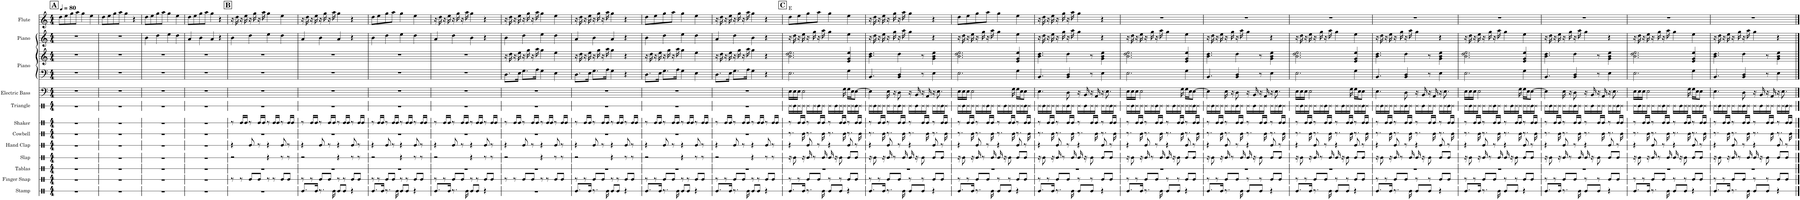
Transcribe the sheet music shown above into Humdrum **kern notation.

**kern	**kern	**kern	**kern	**kern	**kern	**kern	**kern	**kern	**kern	**kern	**kern	**kern
*part12	*part11	*part10	*part9	*part8	*part7	*part6	*part5	*part4	*part3	*part3	*part2	*part1
*staff13	*staff12	*staff11	*staff10	*staff9	*staff8	*staff7	*staff6	*staff5	*staff4	*staff3	*staff2	*staff1
*I"Stamp	*I"Finger Snap	*I"Tablas	*I"Slap	*I"Hand Clap	*I"Cowbell	*I"Shaker	*I"Triangle	*I"Electric Bass	*I"Piano	*	*I"Piano	*I"Flute
*I'Sta.	*I'Fi. Sna.	*I'Tbs.	*I'Sla.	*I'Hd. Clp.	*I'Cwb.	*I'Sh.	*I'Trgl.	*I'El. B.	*I'Pno.	*	*I'Pno.	*I'Fl.
*stria1	*stria1	*stria1	*stria1	*stria1	*stria1	*stria1	*stria1	*	*	*	*	*
*clefX	*clefX	*clefX	*clefX	*clefX	*clefX	*clefX	*clefX	*clefF4	*clefF4	*clefG2	*clefG2	*clefG2
*	*	*	*	*	*	*	*	*Trd7c12	*	*	*	*
*k[]	*k[]	*k[]	*k[]	*k[]	*k[]	*k[]	*k[]	*k[]	*k[]	*k[]	*k[]	*k[]
*M4/4	*M4/4	*M4/4	*M4/4	*M4/4	*M4/4	*M4/4	*M4/4	*M4/4	*M4/4	*M4/4	*M4/4	*M4/4
*MM80	*MM80	*MM80	*MM80	*MM80	*MM80	*MM80	*MM80	*MM80	*MM80	*MM80	*MM80	*MM80
!!LO:REH:place=s1:a:B:cj:fs=14:t=A
=1	=1	=1	=1	=1	=1	=1	=1	=1	=1	=1	=1	=1
1r	1r	1r	1r	1r	1r	1r	1r	1r	1r	1r	1r	8dd\L
.	.	.	.	.	.	.	.	.	.	.	.	8ee\
.	.	.	.	.	.	.	.	.	.	.	.	8gg\
.	.	.	.	.	.	.	.	.	.	.	.	8aa\J
.	.	.	.	.	.	.	.	.	.	.	.	4gg\
.	.	.	.	.	.	.	.	.	.	.	.	4ee\
=2	=2	=2	=2	=2	=2	=2	=2	=2	=2	=2	=2	=2
1r	1r	1r	1r	1r	1r	1r	1r	1r	1r	1r	1r	8dd\L
.	.	.	.	.	.	.	.	.	.	.	.	8ee\
.	.	.	.	.	.	.	.	.	.	.	.	8gg\
.	.	.	.	.	.	.	.	.	.	.	.	8aa\J
.	.	.	.	.	.	.	.	.	.	.	.	4gg\
.	.	.	.	.	.	.	.	.	.	.	.	4r
=3	=3	=3	=3	=3	=3	=3	=3	=3	=3	=3	=3	=3
1r	1r	1r	1r	1r	1r	1r	1r	1r	1r	1r	4b\	8dd\L
.	.	.	.	.	.	.	.	.	.	.	.	8ee\
.	.	.	.	.	.	.	.	.	.	.	4dd\	8gg\
.	.	.	.	.	.	.	.	.	.	.	.	8aa\J
.	.	.	.	.	.	.	.	.	.	.	4ee\	4gg\
.	.	.	.	.	.	.	.	.	.	.	4dd\	4ee\
=4	=4	=4	=4	=4	=4	=4	=4	=4	=4	=4	=4	=4
1r	1r	1r	1r	1r	1r	1r	1r	1r	1r	1r	4a/	8dd\L
.	.	.	.	.	.	.	.	.	.	.	.	8ee\
.	.	.	.	.	.	.	.	.	.	.	4b\	8gg\
.	.	.	.	.	.	.	.	.	.	.	.	8aa\J
.	.	.	.	.	.	.	.	.	.	.	4a/	4gg\
.	.	.	.	.	.	.	.	.	.	.	4r	4r
!!LO:REH:place=s1:a:B:cj:fs=14:t=B
=5	=5	=5	=5	=5	=5	=5	=5	=5	=5	=5	=5	=5
1r	8r	1r	2r	4r	1r	8r	1r	1r	1r	1r	4b\	16r
.	.	.	.	.	.	.	.	.	.	.	.	16dd\
.	8r	.	.	.	.	16Re/LL	.	.	.	.	.	16r
.	.	.	.	.	.	16Re/JJ	.	.	.	.	.	16ee\
.	8Re/L	.	.	8Re/	.	8r	.	.	.	.	4dd\	16r
.	.	.	.	.	.	.	.	.	.	.	.	16gg\
.	8Re/J	.	.	8r	.	16Re/LL	.	.	.	.	.	16r
.	.	.	.	.	.	16Re/JJ	.	.	.	.	.	16aa\
.	8r	.	4r	4r	.	8r	.	.	.	.	4ee\	4gg\
.	8r	.	.	.	.	16Re/LL	.	.	.	.	.	.
.	.	.	.	.	.	16Re/JJ	.	.	.	.	.	.
.	8Re/L	.	8r	8Re/	.	8r	.	.	.	.	4dd\	4ee\
.	8Re/J	.	8r	8r	.	16Re/LL	.	.	.	.	.	.
.	.	.	.	.	.	16Re/JJ	.	.	.	.	.	.
=6	=6	=6	=6	=6	=6	=6	=6	=6	=6	=6	=6	=6
8.Re/L	8r	1r	2r	4r	1r	8r	1r	1r	1r	1r	4a/	16r
.	.	.	.	.	.	.	.	.	.	.	.	16dd\
.	8r	.	.	.	.	16Re/LL	.	.	.	.	.	16r
16Re/Jk	.	.	.	.	.	16Re/JJ	.	.	.	.	.	16ee\
8.r	8Re/L	.	.	8Re/	.	8r	.	.	.	.	4b\	16r
.	.	.	.	.	.	.	.	.	.	.	.	16gg\
.	8Re/J	.	.	8r	.	16Re/LL	.	.	.	.	.	16r
16Re\	.	.	.	.	.	16Re/JJ	.	.	.	.	.	16aa\
8Re/L	8r	.	4r	4r	.	8r	.	.	.	.	4a/	4gg\
8Re/J	8r	.	.	.	.	16Re/LL	.	.	.	.	.	.
.	.	.	.	.	.	16Re/JJ	.	.	.	.	.	.
4r	8Re/L	.	8r	8Re/	.	8r	.	.	.	.	4r	4r
.	8Re/J	.	8r	8r	.	16Re/LL	.	.	.	.	.	.
.	.	.	.	.	.	16Re/JJ	.	.	.	.	.	.
=7	=7	=7	=7	=7	=7	=7	=7	=7	=7	=7	=7	=7
8.Re/L	8r	1r	2r	4r	1r	8r	1r	1r	1r	1r	4b\	8dd\L
.	8r	.	.	.	.	16Re/LL	.	.	.	.	.	8ee\
16Re/Jk	.	.	.	.	.	16Re/JJ	.	.	.	.	.	.
8.r	8Re/L	.	.	8Re/	.	8r	.	.	.	.	4dd\	8gg\
.	8Re/J	.	.	8r	.	16Re/LL	.	.	.	.	.	8aa\J
16Re\	.	.	.	.	.	16Re/JJ	.	.	.	.	.	.
8Re/L	8r	.	4r	4r	.	8r	.	.	.	.	4ee\	4gg\
8Re/J	8r	.	.	.	.	16Re/LL	.	.	.	.	.	.
.	.	.	.	.	.	16Re/JJ	.	.	.	.	.	.
4r	8Re/L	.	8r	8Re/	.	8r	.	.	.	.	4dd\	4ee\
.	8Re/J	.	8r	8r	.	16Re/LL	.	.	.	.	.	.
.	.	.	.	.	.	16Re/JJ	.	.	.	.	.	.
=8	=8	=8	=8	=8	=8	=8	=8	=8	=8	=8	=8	=8
8.Re/L	8r	1r	2r	4r	1r	8r	1r	1r	1r	1r	4a/	16r
.	.	.	.	.	.	.	.	.	.	.	.	16dd\
.	8r	.	.	.	.	16Re/LL	.	.	.	.	.	16r
16Re/Jk	.	.	.	.	.	16Re/JJ	.	.	.	.	.	16ee\
8.r	8Re/L	.	.	8Re/	.	8r	.	.	.	.	4dd\	16r
.	.	.	.	.	.	.	.	.	.	.	.	16gg\
.	8Re/J	.	.	8r	.	16Re/LL	.	.	.	.	.	16r
16Re\	.	.	.	.	.	16Re/JJ	.	.	.	.	.	16aa\
8Re/L	8r	.	4r	4r	.	8r	.	.	.	.	4b\	4gg\
8Re/J	8r	.	.	.	.	16Re/LL	.	.	.	.	.	.
.	.	.	.	.	.	16Re/JJ	.	.	.	.	.	.
4r	8Re/L	.	8r	8Re/	.	8r	.	.	.	.	4r	4r
.	8Re/J	.	8r	8r	.	16Re/LL	.	.	.	.	.	.
.	.	.	.	.	.	16Re/JJ	.	.	.	.	.	.
=9	=9	=9	=9	=9	=9	=9	=9	=9	=9	=9	=9	=9
1r	8r	1r	2r	4r	1r	8r	1r	1r	8.D\L	16r	4b\	16r
.	.	.	.	.	.	.	.	.	.	16dd\	.	16dd\
.	8r	.	.	.	.	16Re/LL	.	.	.	16r	.	16r
.	.	.	.	.	.	16Re/JJ	.	.	16E\Jk	16ee\	.	16ee\
.	8Re/L	.	.	8Re/	.	8r	.	.	8.G\L	16r	4dd\	16r
.	.	.	.	.	.	.	.	.	.	16gg\	.	16gg\
.	8Re/J	.	.	8r	.	16Re/LL	.	.	.	16r	.	16r
.	.	.	.	.	.	16Re/JJ	.	.	16A\Jk	16aa\	.	16aa\
.	8r	.	4r	4r	.	8r	.	.	4G\	4gg\	4ee\	4gg\
.	8r	.	.	.	.	16Re/LL	.	.	.	.	.	.
.	.	.	.	.	.	16Re/JJ	.	.	.	.	.	.
.	8Re/L	.	8r	8Re/	.	8r	.	.	4E\	4ee\	4dd\	4ee\
.	8Re/J	.	8r	8r	.	16Re/LL	.	.	.	.	.	.
.	.	.	.	.	.	16Re/JJ	.	.	.	.	.	.
=10	=10	=10	=10	=10	=10	=10	=10	=10	=10	=10	=10	=10
8.Re/L	8r	1r	2r	4r	1r	8r	1r	1r	8.D\L	16r	4a/	16r
.	.	.	.	.	.	.	.	.	.	16dd\	.	16dd\
.	8r	.	.	.	.	16Re/LL	.	.	.	16r	.	16r
16Re/Jk	.	.	.	.	.	16Re/JJ	.	.	16E\Jk	16ee\	.	16ee\
8.r	8Re/L	.	.	8Re/	.	8r	.	.	8.G\L	16r	4b\	16r
.	.	.	.	.	.	.	.	.	.	16gg\	.	16gg\
.	8Re/J	.	.	8r	.	16Re/LL	.	.	.	16r	.	16r
16Re\	.	.	.	.	.	16Re/JJ	.	.	16A\Jk	16aa\	.	16aa\
8Re/L	8r	.	4r	4r	.	8r	.	.	4G\	4gg\	4a/	4gg\
8Re/J	8r	.	.	.	.	16Re/LL	.	.	.	.	.	.
.	.	.	.	.	.	16Re/JJ	.	.	.	.	.	.
4r	8Re/L	.	8r	8Re/	.	8r	.	.	4r	4r	4r	4r
.	8Re/J	.	8r	8r	.	16Re/LL	.	.	.	.	.	.
.	.	.	.	.	.	16Re/JJ	.	.	.	.	.	.
=11	=11	=11	=11	=11	=11	=11	=11	=11	=11	=11	=11	=11
8.Re/L	8r	1r	2r	4r	1r	8r	1r	1r	8.D\L	16r	4b\	8dd\L
.	.	.	.	.	.	.	.	.	.	16dd\	.	.
.	8r	.	.	.	.	16Re/LL	.	.	.	16r	.	8ee\
16Re/Jk	.	.	.	.	.	16Re/JJ	.	.	16E\Jk	16ee\	.	.
8.r	8Re/L	.	.	8Re/	.	8r	.	.	8.G\L	16r	4dd\	8gg\
.	.	.	.	.	.	.	.	.	.	16gg\	.	.
.	8Re/J	.	.	8r	.	16Re/LL	.	.	.	16r	.	8aa\J
16Re\	.	.	.	.	.	16Re/JJ	.	.	16A\Jk	16aa\	.	.
8Re/L	8r	.	4r	4r	.	8r	.	.	4G\	4gg\	4ee\	4gg\
8Re/J	8r	.	.	.	.	16Re/LL	.	.	.	.	.	.
.	.	.	.	.	.	16Re/JJ	.	.	.	.	.	.
4r	8Re/L	.	8r	8Re/	.	8r	.	.	4E\	4ee\	4dd\	4ee\
.	8Re/J	.	8r	8r	.	16Re/LL	.	.	.	.	.	.
.	.	.	.	.	.	16Re/JJ	.	.	.	.	.	.
=12	=12	=12	=12	=12	=12	=12	=12	=12	=12	=12	=12	=12
8.Re/L	8r	1r	2r	4r	1r	8r	1r	1r	8.D\L	16r	4a/	16r
.	.	.	.	.	.	.	.	.	.	16dd\	.	16dd\
.	8r	.	.	.	.	16Re/LL	.	.	.	16r	.	16r
16Re/Jk	.	.	.	.	.	16Re/JJ	.	.	16E\Jk	16ee\	.	16ee\
8.r	8Re/L	.	.	8Re/	.	8r	.	.	8.G\L	16r	4dd\	16r
.	.	.	.	.	.	.	.	.	.	16gg\	.	16gg\
.	8Re/J	.	.	8r	.	16Re/LL	.	.	.	16r	.	16r
16Re\	.	.	.	.	.	16Re/JJ	.	.	16A\Jk	16aa\	.	16aa\
8Re/L	8r	.	4r	4r	.	8r	.	.	4G\	4gg\	4b\	4gg\
8Re/J	8r	.	.	.	.	16Re/LL	.	.	.	.	.	.
.	.	.	.	.	.	16Re/JJ	.	.	.	.	.	.
4r	8Re/L	.	8r	8Re/	.	8r	.	.	4r	4r	4r	4r
.	8Re/J	.	8r	8r	.	16Re/LL	.	.	.	.	.	.
.	.	.	.	.	.	16Re/JJ	.	.	.	.	.	.
!!LO:REH:place=s1:a:B:cj:fs=14:t=C
=13	=13	=13	=13	=13	=13	=13	=13	=13	=13	=13	=13	=13
!	!	!	!	!	!	!	!	!	!	!	!	!LO:TX:a:t=E
8.Re/L	8r	1r	16r	4r	8.r	8r	16Re\LL	16E\LL	2.E\	2.b\ 2.dd\ 2.ee\	16r	8dd\L
.	.	.	8Re\	.	.	.	16Re\	16E\	.	.	16dd\	.
.	8r	.	.	.	.	16Re/LL	16Re\	16E\JJ	.	.	16r	8ee\
16Re/Jk	.	.	16r	.	16Re\	16Re/JJ	16Re\JJ	2E\	.	.	16ee\	.
8.r	8Re/L	.	16Re/	8Re/	8.r	8r	16Re\LL	.	.	.	16r	8gg\
.	.	.	8r	.	.	.	16Re\	.	.	.	16gg\	.
.	8Re/J	.	.	8r	.	16Re/LL	16Re\	.	.	.	16r	8aa\J
16Re\	.	.	16Re/	.	16Re\	16Re/JJ	16Re\JJ	.	.	.	16aa\	.
8Re/L	8r	.	16Re/	4r	8.r	8r	16Re\LL	.	.	.	4gg\	4gg\
.	.	.	16r	.	.	.	16Re\	.	.	.	.	.
8Re/J	8r	.	8Re\	.	.	16Re/LL	16Re\	.	.	.	.	.
.	.	.	.	.	16Re\	16Re/JJ	16Re\JJ	16G\	.	.	.	.
4r	8Re/L	.	8Re/L	8Re/	8.r	8r	16Re\LL	16G\LL	4G\	4e/ 4g/ 4ee/	4ee\	4ee\
.	.	.	.	.	.	.	16Re\	16E\J	.	.	.	.
.	8Re/J	.	8Re/J	8r	.	16Re/LL	16Re\	[8E\J	.	.	.	.
.	.	.	.	.	16Re\	16Re/JJ	16Re\JJ	.	.	.	.	.
=14	=14	=14	=14	=14	=14	=14	=14	=14	=14	=14	=14	=14
8.Re/L	8r	1r	16r	4r	8.r	8r	16Re\LL	4E\]	4.BB/	4.b\ 4.dd\	16r	16r
.	.	.	8Re\	.	.	.	16Re\	.	.	.	16dd\	16dd\
.	8r	.	.	.	.	16Re/LL	16Re\	.	.	.	16r	16r
16Re/Jk	.	.	16r	.	16Re\	16Re/JJ	16Re\JJ	.	.	.	16ee\	16ee\
8.r	8Re/L	.	16Re/	8Re/	8.r	8r	16Re\LL	16E\	.	.	16r	16r
.	.	.	8r	.	.	.	16Re\	16r	.	.	16gg\	16gg\
.	8Re/J	.	.	8r	.	16Re/LL	16Re\	8D\	4BB/ 4D/	4dd\	16r	16r
16Re\	.	.	16Re/	.	16Re\	16Re/JJ	16Re\JJ	.	.	.	16aa\	16aa\
8Re/L	8r	.	16Re/	4r	8.r	8r	16Re\LL	16r	.	.	4gg\	4gg\
.	.	.	16r	.	.	.	16Re\	16BB/	.	.	.	.
8Re/J	8r	.	8Re\	.	.	16Re/LL	16Re\	16r	8r	8r	.	.
.	.	.	.	.	16Re\	16Re/JJ	16Re\JJ	16AA/	.	.	.	.
4r	8Re/L	.	8Re/L	8Re/	8.r	8r	16Re\LL	16r	4E\	4g\ 4b\ 4ee\	4r	4r
.	.	.	.	.	.	.	16Re\	8.E\	.	.	.	.
.	8Re/J	.	8Re/J	8r	.	16Re/LL	16Re\	.	.	.	.	.
.	.	.	.	.	16Re\	16Re/JJ	16Re\JJ	.	.	.	.	.
=15	=15	=15	=15	=15	=15	=15	=15	=15	=15	=15	=15	=15
8.Re/L	8r	1r	16r	4r	8.r	8r	16Re\LL	16E\LL	2.E\	2.b\ 2.dd\ 2.ee\	16r	8dd\L
.	.	.	8Re\	.	.	.	16Re\	16E\	.	.	16dd\	.
.	8r	.	.	.	.	16Re/LL	16Re\	16E\JJ	.	.	16r	8ee\
16Re/Jk	.	.	16r	.	16Re\	16Re/JJ	16Re\JJ	2E\	.	.	16ee\	.
8.r	8Re/L	.	16Re/	8Re/	8.r	8r	16Re\LL	.	.	.	16r	8gg\
.	.	.	8r	.	.	.	16Re\	.	.	.	16gg\	.
.	8Re/J	.	.	8r	.	16Re/LL	16Re\	.	.	.	16r	8aa\J
16Re\	.	.	16Re/	.	16Re\	16Re/JJ	16Re\JJ	.	.	.	16aa\	.
8Re/L	8r	.	16Re/	4r	8.r	8r	16Re\LL	.	.	.	4gg\	4gg\
.	.	.	16r	.	.	.	16Re\	.	.	.	.	.
8Re/J	8r	.	8Re\	.	.	16Re/LL	16Re\	.	.	.	.	.
.	.	.	.	.	16Re\	16Re/JJ	16Re\JJ	16G\	.	.	.	.
4r	8Re/L	.	8Re/L	8Re/	8.r	8r	16Re\LL	16G\LL	4G\	4e/ 4g/ 4ee/	4ee\	4ee\
.	.	.	.	.	.	.	16Re\	16E\J	.	.	.	.
.	8Re/J	.	8Re/J	8r	.	16Re/LL	16Re\	8E\J	.	.	.	.
.	.	.	.	.	16Re\	16Re/JJ	16Re\JJ	.	.	.	.	.
=16	=16	=16	=16	=16	=16	=16	=16	=16	=16	=16	=16	=16
8.Re/L	8r	1r	16r	4r	8.r	8r	16Re\LL	4.E\	4.BB/	4.b\ 4.dd\	16r	16r
.	.	.	8Re\	.	.	.	16Re\	.	.	.	16dd\	16dd\
.	8r	.	.	.	.	16Re/LL	16Re\	.	.	.	16r	16r
16Re/Jk	.	.	16r	.	16Re\	16Re/JJ	16Re\JJ	.	.	.	16ee\	16ee\
8.r	8Re/L	.	16Re/	8Re/	8.r	8r	16Re\LL	.	.	.	16r	16r
.	.	.	8r	.	.	.	16Re\	.	.	.	16gg\	16gg\
.	8Re/J	.	.	8r	.	16Re/LL	16Re\	8D\	4BB/ 4D/	4dd\	16r	16r
16Re\	.	.	16Re/	.	16Re\	16Re/JJ	16Re\JJ	.	.	.	16aa\	16aa\
8Re/L	8r	.	16Re/	4r	8.r	8r	16Re\LL	16r	.	.	4gg\	4gg\
.	.	.	16r	.	.	.	16Re\	16BB/	.	.	.	.
8Re/J	8r	.	8Re\	.	.	16Re/LL	16Re\	16r	8r	8r	.	.
.	.	.	.	.	16Re\	16Re/JJ	16Re\JJ	16AA/	.	.	.	.
4r	8Re/L	.	8Re/L	8Re/	8.r	8r	16Re\LL	16r	4E\	4g\ 4b\ 4ee\	4r	4r
.	.	.	.	.	.	.	16Re\	8.E\	.	.	.	.
.	8Re/J	.	8Re/J	8r	.	16Re/LL	16Re\	.	.	.	.	.
.	.	.	.	.	16Re\	16Re/JJ	16Re\JJ	.	.	.	.	.
=17	=17	=17	=17	=17	=17	=17	=17	=17	=17	=17	=17	=17
8.Re/L	8r	1r	16r	4r	8.r	8r	16Re\LL	16E\LL	2.E\	2.b\ 2.dd\ 2.ee\	16r	1r
.	.	.	8Re\	.	.	.	16Re\	16E\	.	.	16dd\	.
.	8r	.	.	.	.	16Re/LL	16Re\	16E\JJ	.	.	16r	.
16Re/Jk	.	.	16r	.	16Re\	16Re/JJ	16Re\JJ	2E\	.	.	16ee\	.
8.r	8Re/L	.	16Re/	8Re/	8.r	8r	16Re\LL	.	.	.	16r	.
.	.	.	8r	.	.	.	16Re\	.	.	.	16gg\	.
.	8Re/J	.	.	8r	.	16Re/LL	16Re\	.	.	.	16r	.
16Re\	.	.	16Re/	.	16Re\	16Re/JJ	16Re\JJ	.	.	.	16aa\	.
8Re/L	8r	.	16Re/	4r	8.r	8r	16Re\LL	.	.	.	4gg\	.
.	.	.	16r	.	.	.	16Re\	.	.	.	.	.
8Re/J	8r	.	8Re\	.	.	16Re/LL	16Re\	.	.	.	.	.
.	.	.	.	.	16Re\	16Re/JJ	16Re\JJ	16G\	.	.	.	.
4r	8Re/L	.	8Re/L	8Re/	8.r	8r	16Re\LL	16G\LL	4G\	4e/ 4g/ 4ee/	4ee\	.
.	.	.	.	.	.	.	16Re\	16E\J	.	.	.	.
.	8Re/J	.	8Re/J	8r	.	16Re/LL	16Re\	[8E\J	.	.	.	.
.	.	.	.	.	16Re\	16Re/JJ	16Re\JJ	.	.	.	.	.
=18	=18	=18	=18	=18	=18	=18	=18	=18	=18	=18	=18	=18
8.Re/L	8r	1r	16r	4r	8.r	8r	16Re\LL	4E\]	4.BB/	4.b\ 4.dd\	16r	1r
.	.	.	8Re\	.	.	.	16Re\	.	.	.	16dd\	.
.	8r	.	.	.	.	16Re/LL	16Re\	.	.	.	16r	.
16Re/Jk	.	.	16r	.	16Re\	16Re/JJ	16Re\JJ	.	.	.	16ee\	.
8.r	8Re/L	.	16Re/	8Re/	8.r	8r	16Re\LL	16E\	.	.	16r	.
.	.	.	8r	.	.	.	16Re\	16r	.	.	16gg\	.
.	8Re/J	.	.	8r	.	16Re/LL	16Re\	8D\	4BB/ 4D/	4dd\	16r	.
16Re\	.	.	16Re/	.	16Re\	16Re/JJ	16Re\JJ	.	.	.	16aa\	.
8Re/L	8r	.	16Re/	4r	8.r	8r	16Re\LL	16r	.	.	4gg\	.
.	.	.	16r	.	.	.	16Re\	16BB/	.	.	.	.
8Re/J	8r	.	8Re\	.	.	16Re/LL	16Re\	16r	8r	8r	.	.
.	.	.	.	.	16Re\	16Re/JJ	16Re\JJ	16AA/	.	.	.	.
4r	8Re/L	.	8Re/L	8Re/	8.r	8r	16Re\LL	16r	4E\	4g\ 4b\ 4ee\	4r	.
.	.	.	.	.	.	.	16Re\	8.E\	.	.	.	.
.	8Re/J	.	8Re/J	8r	.	16Re/LL	16Re\	.	.	.	.	.
.	.	.	.	.	16Re\	16Re/JJ	16Re\JJ	.	.	.	.	.
=19	=19	=19	=19	=19	=19	=19	=19	=19	=19	=19	=19	=19
8.Re/L	8r	1r	16r	4r	8.r	8r	16Re\LL	16E\LL	2.E\	2.b\ 2.dd\ 2.ee\	16r	1r
.	.	.	8Re\	.	.	.	16Re\	16E\	.	.	16dd\	.
.	8r	.	.	.	.	16Re/LL	16Re\	16E\JJ	.	.	16r	.
16Re/Jk	.	.	16r	.	16Re\	16Re/JJ	16Re\JJ	2E\	.	.	16ee\	.
8.r	8Re/L	.	16Re/	8Re/	8.r	8r	16Re\LL	.	.	.	16r	.
.	.	.	8r	.	.	.	16Re\	.	.	.	16gg\	.
.	8Re/J	.	.	8r	.	16Re/LL	16Re\	.	.	.	16r	.
16Re\	.	.	16Re/	.	16Re\	16Re/JJ	16Re\JJ	.	.	.	16aa\	.
8Re/L	8r	.	16Re/	4r	8.r	8r	16Re\LL	.	.	.	4gg\	.
.	.	.	16r	.	.	.	16Re\	.	.	.	.	.
8Re/J	8r	.	8Re\	.	.	16Re/LL	16Re\	.	.	.	.	.
.	.	.	.	.	16Re\	16Re/JJ	16Re\JJ	16G\	.	.	.	.
4r	8Re/L	.	8Re/L	8Re/	8.r	8r	16Re\LL	16G\LL	4G\	4e/ 4g/ 4ee/	4ee\	.
.	.	.	.	.	.	.	16Re\	16E\J	.	.	.	.
.	8Re/J	.	8Re/J	8r	.	16Re/LL	16Re\	8E\J	.	.	.	.
.	.	.	.	.	16Re\	16Re/JJ	16Re\JJ	.	.	.	.	.
=20	=20	=20	=20	=20	=20	=20	=20	=20	=20	=20	=20	=20
8.Re/L	8r	1r	16r	4r	8.r	8r	16Re\LL	4.E\	4.BB/	4.b\ 4.dd\	16r	1r
.	.	.	8Re\	.	.	.	16Re\	.	.	.	16dd\	.
.	8r	.	.	.	.	16Re/LL	16Re\	.	.	.	16r	.
16Re/Jk	.	.	16r	.	16Re\	16Re/JJ	16Re\JJ	.	.	.	16ee\	.
8.r	8Re/L	.	16Re/	8Re/	8.r	8r	16Re\LL	.	.	.	16r	.
.	.	.	8r	.	.	.	16Re\	.	.	.	16gg\	.
.	8Re/J	.	.	8r	.	16Re/LL	16Re\	8D\	4BB/ 4D/	4dd\	16r	.
16Re\	.	.	16Re/	.	16Re\	16Re/JJ	16Re\JJ	.	.	.	16aa\	.
8Re/L	8r	.	16Re/	4r	8.r	8r	16Re\LL	16r	.	.	4gg\	.
.	.	.	16r	.	.	.	16Re\	16BB/	.	.	.	.
8Re/J	8r	.	8Re\	.	.	16Re/LL	16Re\	16r	8r	8r	.	.
.	.	.	.	.	16Re\	16Re/JJ	16Re\JJ	16AA/	.	.	.	.
4r	8Re/L	.	8Re/L	8Re/	8.r	8r	16Re\LL	16r	4E\	4g\ 4b\ 4ee\	4r	.
.	.	.	.	.	.	.	16Re\	8.E\	.	.	.	.
.	8Re/J	.	8Re/J	8r	.	16Re/LL	16Re\	.	.	.	.	.
.	.	.	.	.	16Re\	16Re/JJ	16Re\JJ	.	.	.	.	.
=21	=21	=21	=21	=21	=21	=21	=21	=21	=21	=21	=21	=21
8.Re/L	8r	1r	16r	4r	8.r	8r	16Re\LL	16E\LL	2.E\	2.b\ 2.dd\ 2.ee\	16r	1r
.	.	.	8Re\	.	.	.	16Re\	16E\	.	.	16dd\	.
.	8r	.	.	.	.	16Re/LL	16Re\	16E\JJ	.	.	16r	.
16Re/Jk	.	.	16r	.	16Re\	16Re/JJ	16Re\JJ	2E\	.	.	16ee\	.
8.r	8Re/L	.	16Re/	8Re/	8.r	8r	16Re\LL	.	.	.	16r	.
.	.	.	8r	.	.	.	16Re\	.	.	.	16gg\	.
.	8Re/J	.	.	8r	.	16Re/LL	16Re\	.	.	.	16r	.
16Re\	.	.	16Re/	.	16Re\	16Re/JJ	16Re\JJ	.	.	.	16aa\	.
8Re/L	8r	.	16Re/	4r	8.r	8r	16Re\LL	.	.	.	4gg\	.
.	.	.	16r	.	.	.	16Re\	.	.	.	.	.
8Re/J	8r	.	8Re\	.	.	16Re/LL	16Re\	.	.	.	.	.
.	.	.	.	.	16Re\	16Re/JJ	16Re\JJ	16G\	.	.	.	.
4r	8Re/L	.	8Re/L	8Re/	8.r	8r	16Re\LL	16G\LL	4G\	4e/ 4g/ 4ee/	4ee\	.
.	.	.	.	.	.	.	16Re\	16E\J	.	.	.	.
.	8Re/J	.	8Re/J	8r	.	16Re/LL	16Re\	[8E\J	.	.	.	.
.	.	.	.	.	16Re\	16Re/JJ	16Re\JJ	.	.	.	.	.
=22	=22	=22	=22	=22	=22	=22	=22	=22	=22	=22	=22	=22
8.Re/L	8r	1r	16r	4r	8.r	8r	16Re\LL	4E\]	4.BB/	4.b\ 4.dd\	16r	1r
.	.	.	8Re\	.	.	.	16Re\	.	.	.	16dd\	.
.	8r	.	.	.	.	16Re/LL	16Re\	.	.	.	16r	.
16Re/Jk	.	.	16r	.	16Re\	16Re/JJ	16Re\JJ	.	.	.	16ee\	.
8.r	8Re/L	.	16Re/	8Re/	8.r	8r	16Re\LL	16E\	.	.	16r	.
.	.	.	8r	.	.	.	16Re\	16r	.	.	16gg\	.
.	8Re/J	.	.	8r	.	16Re/LL	16Re\	8D\	4BB/ 4D/	4dd\	16r	.
16Re\	.	.	16Re/	.	16Re\	16Re/JJ	16Re\JJ	.	.	.	16aa\	.
8Re/L	8r	.	16Re/	4r	8.r	8r	16Re\LL	16r	.	.	4gg\	.
.	.	.	16r	.	.	.	16Re\	16BB/	.	.	.	.
8Re/J	8r	.	8Re\	.	.	16Re/LL	16Re\	16r	8r	8r	.	.
.	.	.	.	.	16Re\	16Re/JJ	16Re\JJ	16AA/	.	.	.	.
4r	8Re/L	.	8Re/L	8Re/	8.r	8r	16Re\LL	16r	4E\	4g\ 4b\ 4ee\	4r	.
.	.	.	.	.	.	.	16Re\	8.E\	.	.	.	.
.	8Re/J	.	8Re/J	8r	.	16Re/LL	16Re\	.	.	.	.	.
.	.	.	.	.	16Re\	16Re/JJ	16Re\JJ	.	.	.	.	.
=23	=23	=23	=23	=23	=23	=23	=23	=23	=23	=23	=23	=23
8.Re/L	8r	1r	16r	4r	8.r	8r	16Re\LL	16E\LL	2.E\	2.b\ 2.dd\ 2.ee\	16r	1r
.	.	.	8Re\	.	.	.	16Re\	16E\	.	.	16dd\	.
.	8r	.	.	.	.	16Re/LL	16Re\	16E\JJ	.	.	16r	.
16Re/Jk	.	.	16r	.	16Re\	16Re/JJ	16Re\JJ	2E\	.	.	16ee\	.
8.r	8Re/L	.	16Re/	8Re/	8.r	8r	16Re\LL	.	.	.	16r	.
.	.	.	8r	.	.	.	16Re\	.	.	.	16gg\	.
.	8Re/J	.	.	8r	.	16Re/LL	16Re\	.	.	.	16r	.
16Re\	.	.	16Re/	.	16Re\	16Re/JJ	16Re\JJ	.	.	.	16aa\	.
8Re/L	8r	.	16Re/	4r	8.r	8r	16Re\LL	.	.	.	4gg\	.
.	.	.	16r	.	.	.	16Re\	.	.	.	.	.
8Re/J	8r	.	8Re\	.	.	16Re/LL	16Re\	.	.	.	.	.
.	.	.	.	.	16Re\	16Re/JJ	16Re\JJ	16G\	.	.	.	.
4r	8Re/L	.	8Re/L	8Re/	8.r	8r	16Re\LL	16G\LL	4G\	4e/ 4g/ 4ee/	4ee\	.
.	.	.	.	.	.	.	16Re\	16E\J	.	.	.	.
.	8Re/J	.	8Re/J	8r	.	16Re/LL	16Re\	8E\J	.	.	.	.
.	.	.	.	.	16Re\	16Re/JJ	16Re\JJ	.	.	.	.	.
=24	=24	=24	=24	=24	=24	=24	=24	=24	=24	=24	=24	=24
8.Re/L	8r	1r	16r	4r	8.r	8r	16Re\LL	4.E\	4.BB/	4.b\ 4.dd\	16r	1r
.	.	.	8Re\	.	.	.	16Re\	.	.	.	16dd\	.
.	8r	.	.	.	.	16Re/LL	16Re\	.	.	.	16r	.
16Re/Jk	.	.	16r	.	16Re\	16Re/JJ	16Re\JJ	.	.	.	16ee\	.
8.r	8Re/L	.	16Re/	8Re/	8.r	8r	16Re\LL	.	.	.	16r	.
.	.	.	8r	.	.	.	16Re\	.	.	.	16gg\	.
.	8Re/J	.	.	8r	.	16Re/LL	16Re\	8D\	4BB/ 4D/	4dd\	16r	.
16Re\	.	.	16Re/	.	16Re\	16Re/JJ	16Re\JJ	.	.	.	16aa\	.
8Re/L	8r	.	16Re/	4r	8.r	8r	16Re\LL	16r	.	.	4gg\	.
.	.	.	16r	.	.	.	16Re\	16BB/	.	.	.	.
8Re/J	8r	.	8Re\	.	.	16Re/LL	16Re\	16r	8r	8r	.	.
.	.	.	.	.	16Re\	16Re/JJ	16Re\JJ	16AA/	.	.	.	.
4r	8Re/L	.	8Re/L	8Re/	8.r	8r	16Re\LL	16r	4E\	4g\ 4b\ 4ee\	4r	.
.	.	.	.	.	.	.	16Re\	8.E\	.	.	.	.
.	8Re/J	.	8Re/J	8r	.	16Re/LL	16Re\	.	.	.	.	.
.	.	.	.	.	16Re\	16Re/JJ	16Re\JJ	.	.	.	.	.
==	==	==	==	==	==	==	==	==	==	==	==	==
*-	*-	*-	*-	*-	*-	*-	*-	*-	*-	*-	*-	*-
